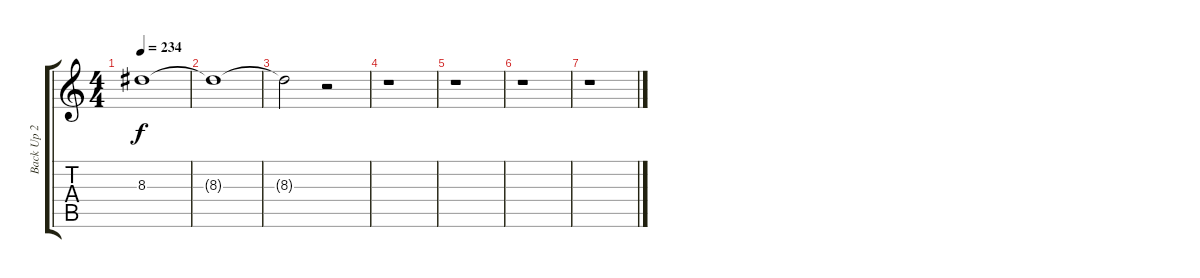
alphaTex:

\track ("Back Up 2" "Back Up 2") {instrument electricguitarclean}
\staff {score tabs}
\tuning (E4 B3 G3 D3 A2 E2) {hide}
\ts (4 4)
\tempo 234
\clef g2
\ks c
8.3{t}.1{dy f} |
8.3{t}.1 |
8.3{t}.2 r.2 |
r.1 |
r.1 |
r.1 |
r.1
